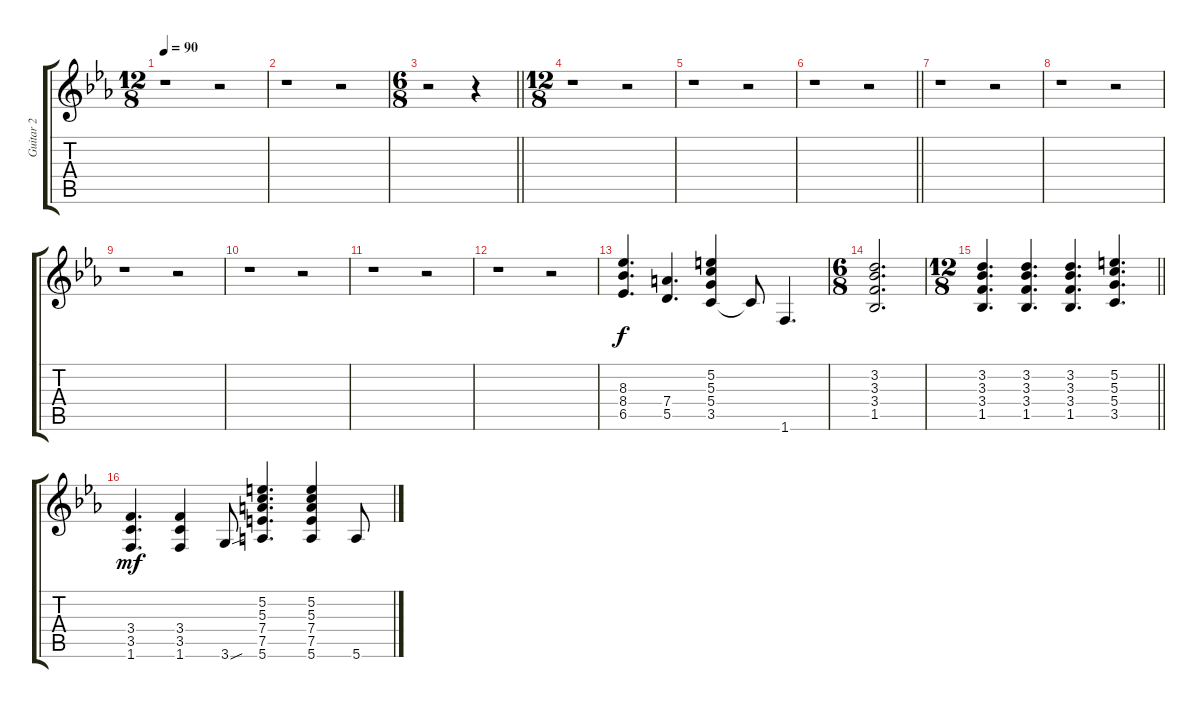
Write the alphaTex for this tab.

\track ("Guitar 2" "Guitar 2") {instrument distortionguitar}
\staff {score tabs}
\tuning (E4 B3 G3 D3 A2 E2) {hide}
\ts (12 8)
\tempo 90
\clef g2
\ks eb
r.1{dy f} r.2 |
r.1 r.2 |
\ts (6 8)
\barLineRight lightlight
r.2 r.4 |
\ts (12 8)
r.1 r.2 |
r.1 r.2 |
\barLineRight lightlight
r.1 r.2 |
r.1 r.2 |
r.1 r.2 |
r.1 r.2 |
r.1 r.2 |
r.1 r.2 |
r.1 r.2 |
(8.3 8.4 6.5).4{d} (7.4 5.5).4{d} (5.2 5.3 5.4 3.5).4 3.5{t}.8 1.6.4{d} |
\ts (6 8)
(3.2 3.3 3.4 1.5).2{d} |
\ts (12 8)
\barLineRight lightlight
(3.2 3.3 3.4 1.5).4{d} (3.2 3.3 3.4 1.5).4{d} (3.2 3.3 3.4 1.5).4{d} (5.2 5.3 5.4 3.5).4{d} |
(3.4 3.5 1.6).4{d dy mf} (3.4 3.5 1.6).4 3.6{sou}.8 (5.2 5.3 7.4 7.5 5.6).4{d} (5.2 5.3 7.4 7.5 5.6).4 5.6.8
